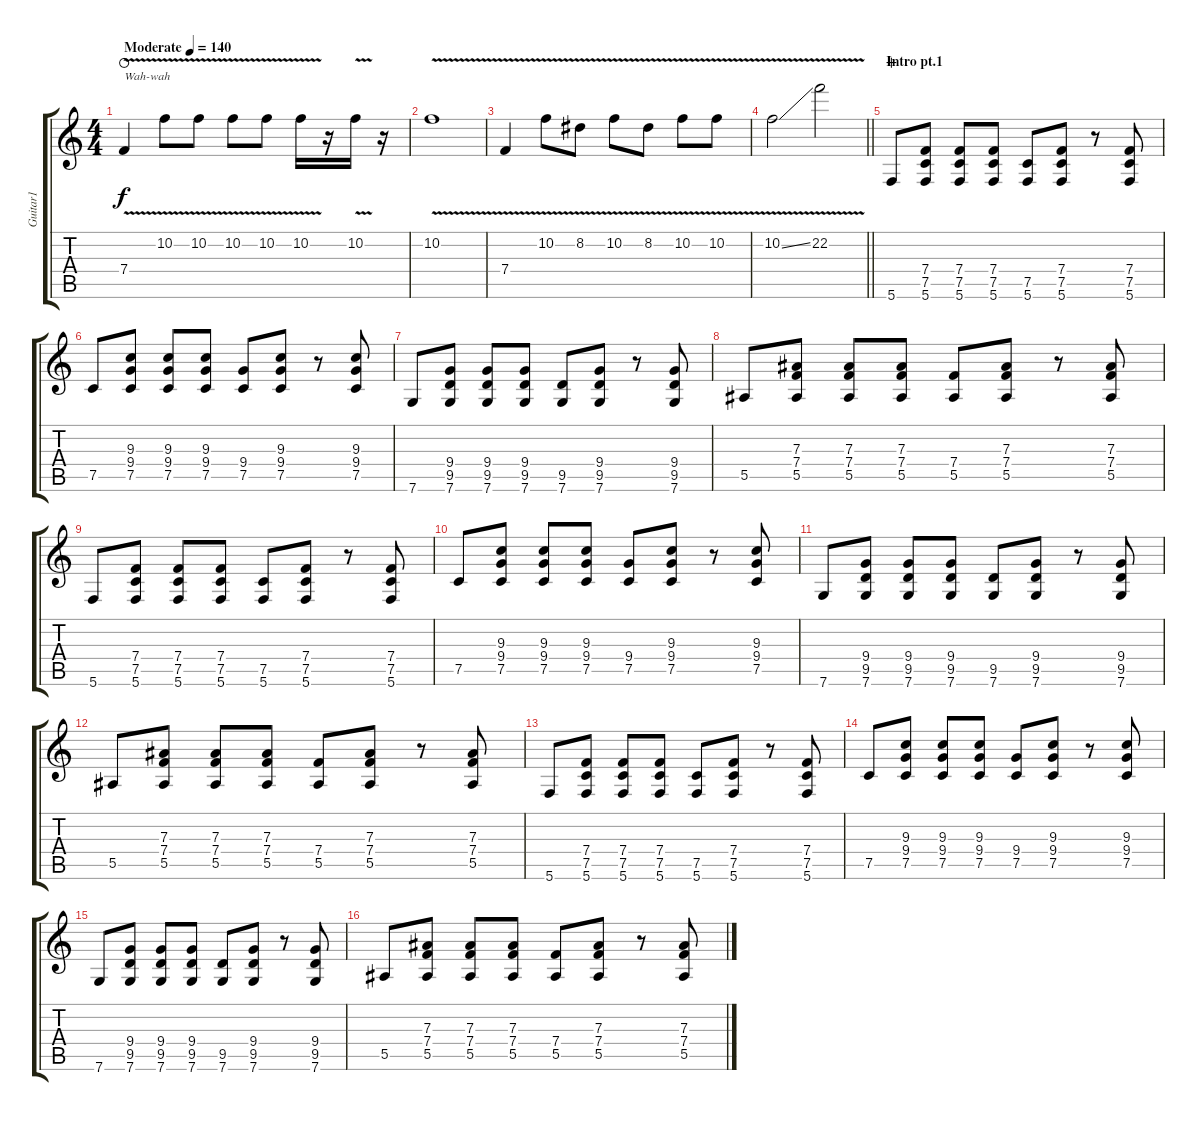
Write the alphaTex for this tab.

\track ("Guitar1" "Guitar1") {instrument distortionguitar}
\staff {score tabs}
\tuning (C4 G3 Eb3 Bb2 F2 C2) {hide}
\ts (4 4)
\tempo (140 "Moderate")
\clef g2
\ks c
7.4{v}.4{txt "Wah-wah" dy f volume 4 instrument distortionguitar waho} 10.2{v}.8 10.2{v}.8 10.2{v}.8 10.2{v}.8 10.2{v}.16 r.16 10.2{v}.16 r.16 |
10.2{v}.1 |
7.4{v}.4 10.2{v}.8 8.2{v}.8 10.2{v}.8 8.2{v}.8 10.2{v}.8 10.2{v}.8 |
\barLineRight lightlight
10.2{v ss}.2 22.2{v}.2 |
\section ("" "Intro pt.1")
5.6.8{volume 11 wahc} (7.4 7.5 5.6).8 (7.4 7.5 5.6).8 (7.4 7.5 5.6).8 (7.5 5.6).8 (7.4 7.5 5.6).8 r.8 (7.4 7.5 5.6).8 |
7.5.8 (9.3 9.4 7.5).8 (9.3 9.4 7.5).8 (9.3 9.4 7.5).8 (9.4 7.5).8 (9.3 9.4 7.5).8 r.8 (9.3 9.4 7.5).8 |
7.6.8 (9.4 9.5 7.6).8 (9.4 9.5 7.6).8 (9.4 9.5 7.6).8 (9.5 7.6).8 (9.4 9.5 7.6).8 r.8 (9.4 9.5 7.6).8 |
5.5.8 (7.3 7.4 5.5).8 (7.3 7.4 5.5).8 (7.3 7.4 5.5).8 (7.4 5.5).8 (7.3 7.4 5.5).8 r.8 (7.3 7.4 5.5).8 |
5.6.8 (7.4 7.5 5.6).8 (7.4 7.5 5.6).8 (7.4 7.5 5.6).8 (7.5 5.6).8 (7.4 7.5 5.6).8 r.8 (7.4 7.5 5.6).8 |
7.5.8 (9.3 9.4 7.5).8 (9.3 9.4 7.5).8 (9.3 9.4 7.5).8 (9.4 7.5).8 (9.3 9.4 7.5).8 r.8 (9.3 9.4 7.5).8 |
7.6.8 (9.4 9.5 7.6).8 (9.4 9.5 7.6).8 (9.4 9.5 7.6).8 (9.5 7.6).8 (9.4 9.5 7.6).8 r.8 (9.4 9.5 7.6).8 |
5.5.8 (7.3 7.4 5.5).8 (7.3 7.4 5.5).8 (7.3 7.4 5.5).8 (7.4 5.5).8 (7.3 7.4 5.5).8 r.8 (7.3 7.4 5.5).8 |
5.6.8 (7.4 7.5 5.6).8 (7.4 7.5 5.6).8 (7.4 7.5 5.6).8 (7.5 5.6).8 (7.4 7.5 5.6).8 r.8 (7.4 7.5 5.6).8 |
7.5.8 (9.3 9.4 7.5).8 (9.3 9.4 7.5).8 (9.3 9.4 7.5).8 (9.4 7.5).8 (9.3 9.4 7.5).8 r.8 (9.3 9.4 7.5).8 |
7.6.8 (9.4 9.5 7.6).8 (9.4 9.5 7.6).8 (9.4 9.5 7.6).8 (9.5 7.6).8 (9.4 9.5 7.6).8 r.8 (9.4 9.5 7.6).8 |
5.5.8 (7.3 7.4 5.5).8 (7.3 7.4 5.5).8 (7.3 7.4 5.5).8 (7.4 5.5).8 (7.3 7.4 5.5).8 r.8 (7.3 7.4 5.5).8
